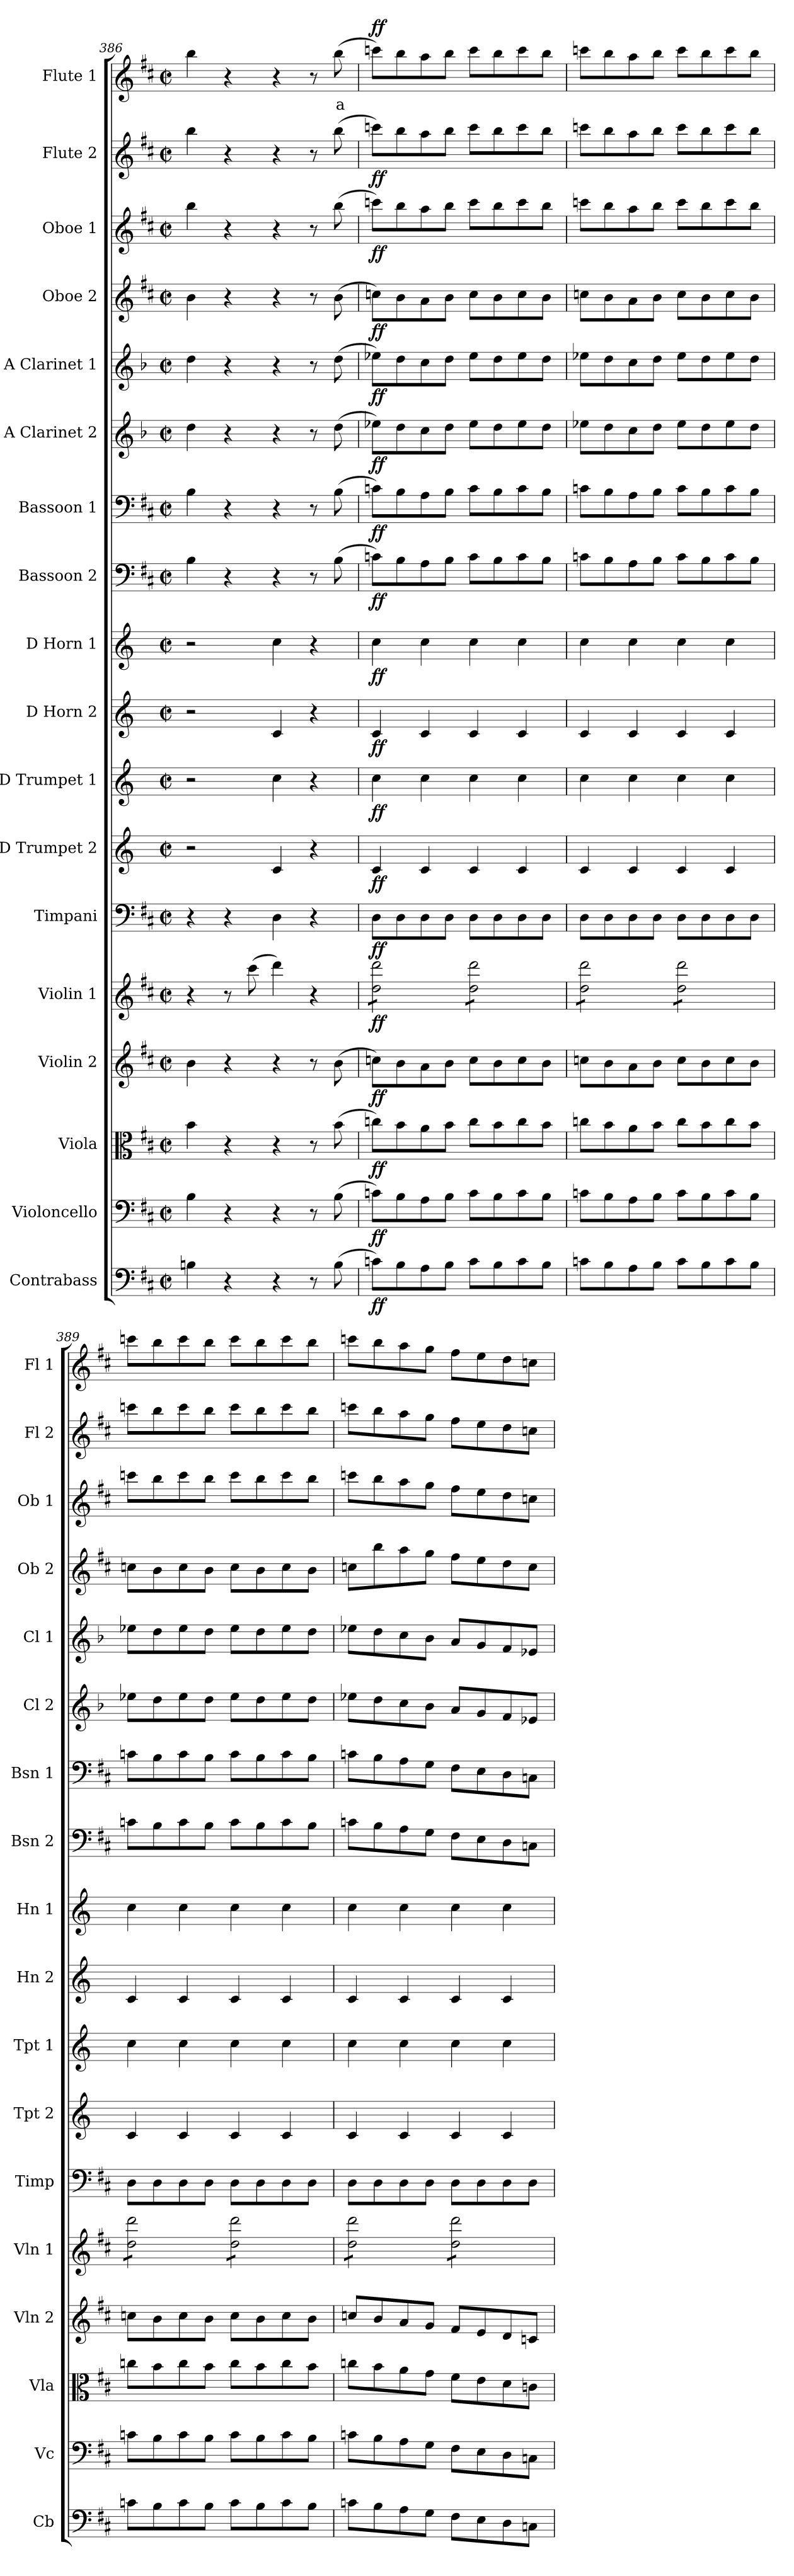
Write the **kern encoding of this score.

**kern	**dynam	**kern	**dynam	**kern	**dynam	**kern	**dynam	**kern	**dynam	**kern	**dynam	**kern	**dynam	**kern	**dynam	**kern	**dynam	**kern	**dynam	**kern	**dynam	**kern	**dynam	**kern	**dynam	**kern	**dynam	**kern	**dynam	**kern	**dynam	**kern	**dynam	**kern	**text	**dynam
*part18	*part18	*part17	*part17	*part16	*part16	*part15	*part15	*part14	*part14	*part13	*part13	*part12	*part12	*part11	*part11	*part10	*part10	*part9	*part9	*part8	*part8	*part7	*part7	*part6	*part6	*part5	*part5	*part4	*part4	*part3	*part3	*part2	*part2	*part1	*part1	*part1
*staff18	*staff18	*staff17	*staff17	*staff16	*staff16	*staff15	*staff15	*staff14	*staff14	*staff13	*staff13	*staff12	*staff12	*staff11	*staff11	*staff10	*staff10	*staff9	*staff9	*staff8	*staff8	*staff7	*staff7	*staff6	*staff6	*staff5	*staff5	*staff4	*staff4	*staff3	*staff3	*staff2	*staff2	*staff1	*staff1	*staff1
*I"Contrabass	*	*I"Violoncello	*	*I"Viola	*	*I"Violin 2	*	*I"Violin 1	*	*I"Timpani	*	*I"D Trumpet 2	*	*I"D Trumpet 1	*	*I"D Horn 2	*	*I"D Horn 1	*	*I"Bassoon 2	*	*I"Bassoon 1	*	*I"A Clarinet 2	*	*I"A Clarinet 1	*	*I"Oboe 2	*	*I"Oboe 1	*	*I"Flute 2	*	*I"Flute 1	*	*
*I'Cb	*	*I'Vc	*	*I'Vla	*	*I'Vln 2	*	*I'Vln 1	*	*I'Timp	*	*I'Tpt 2	*	*I'Tpt 1	*	*I'Hn 2	*	*I'Hn 1	*	*I'Bsn 2	*	*I'Bsn 1	*	*I'Cl 2	*	*I'Cl 1	*	*I'Ob 2	*	*I'Ob 1	*	*I'Fl 2	*	*I'Fl 1	*	*
*clefF4	*	*clefF4	*	*clefC3	*	*clefG2	*	*clefG2	*	*clefF4	*	*clefG2	*	*clefG2	*	*clefG2	*	*clefG2	*	*clefF4	*	*clefF4	*	*clefG2	*	*clefG2	*	*clefG2	*	*clefG2	*	*clefG2	*	*clefG2	*	*
*ITrd7c12	*	*	*	*	*	*	*	*	*	*	*	*ITrd-1c-2	*	*ITrd-1c-2	*	*ITrd6c10	*	*ITrd6c10	*	*	*	*	*	*ITrd2c3	*	*ITrd2c3	*	*	*	*	*	*	*	*	*	*
*k[f#c#]	*	*k[f#c#]	*	*k[f#c#]	*	*k[f#c#]	*	*k[f#c#]	*	*k[f#c#]	*	*k[f#c#]	*	*k[f#c#]	*	*k[f#c#]	*	*k[f#c#]	*	*k[f#c#]	*	*k[f#c#]	*	*k[f#c#]	*	*k[f#c#]	*	*k[f#c#]	*	*k[f#c#]	*	*k[f#c#]	*	*k[f#c#]	*	*
*M2/2	*	*M2/2	*	*M2/2	*	*M2/2	*	*M2/2	*	*M2/2	*	*M2/2	*	*M2/2	*	*M2/2	*	*M2/2	*	*M2/2	*	*M2/2	*	*M2/2	*	*M2/2	*	*M2/2	*	*M2/2	*	*M2/2	*	*M2/2	*	*
*met(c|)	*	*met(c|)	*	*met(c|)	*	*met(c|)	*	*met(c|)	*	*met(c|)	*	*met(c|)	*	*met(c|)	*	*met(c|)	*	*met(c|)	*	*met(c|)	*	*met(c|)	*	*met(c|)	*	*met(c|)	*	*met(c|)	*	*met(c|)	*	*met(c|)	*	*met(c|)	*	*
=386	=386	=386	=386	=386	=386	=386	=386	=386	=386	=386	=386	=386	=386	=386	=386	=386	=386	=386	=386	=386	=386	=386	=386	=386	=386	=386	=386	=386	=386	=386	=386	=386	=386	=386	=386	=386
4BBn\	.	4B\	.	4b\	.	4b\	.	4r	.	4r	.	2r	.	2r	.	2r	.	2r	.	4B\	.	4B\	.	4b\	.	4b\	.	4b\	.	4bb\	.	4bb\	.	4bb\	.	.
4r	.	4r	.	4r	.	4r	.	8r	.	4r	.	.	.	.	.	.	.	.	.	4r	.	4r	.	4r	.	4r	.	4r	.	4r	.	4r	.	4r	.	.
.	.	.	.	.	.	.	.	(8ccc#\	.	.	.	.	.	.	.	.	.	.	.	.	.	.	.	.	.	.	.	.	.	.	.	.	.	.	.	.
4r	.	4r	.	4r	.	4r	.	4ddd\)	.	4D\	.	4d/	.	4dd\	.	4D/	.	4d\	.	4r	.	4r	.	4r	.	4r	.	4r	.	4r	.	4r	.	4r	.	.
8r	.	8r	.	8r	.	8r	.	4r	.	4r	.	4r	.	4r	.	4r	.	4r	.	8r	.	8r	.	8r	.	8r	.	8r	.	8r	.	8r	.	8r	.	.
!	!	!	!	!	!	!	!	!	!	!	!	!	!	!	!	!	!	!	!	!	!	!	!	!	!	!	!	!	!	!	!	!	!	!	!LO:LY:b:color=#FF0000	!
(8BB\	.	(8B\	.	(8b\	.	(8b\	.	.	.	.	.	.	.	.	.	.	.	.	.	(8B\	.	(8B\	.	(8b\	.	(8b\	.	(8b\	.	(8bb\	.	(8bb\	.	(8bb\	a	.
=387	=387	=387	=387	=387	=387	=387	=387	=387	=387	=387	=387	=387	=387	=387	=387	=387	=387	=387	=387	=387	=387	=387	=387	=387	=387	=387	=387	=387	=387	=387	=387	=387	=387	=387	=387	=387
!	!LO:DY:b	!	!LO:DY:b	!	!LO:DY:b	!	!LO:DY:b	!	!LO:DY:b	!	!LO:DY:b	!	!LO:DY:b	!	!LO:DY:b	!	!LO:DY:b	!	!LO:DY:b	!	!LO:DY:b	!	!LO:DY:b	!	!LO:DY:b	!	!LO:DY:b	!	!LO:DY:b	!	!LO:DY:b	!	!LO:DY:b	!	!	!LO:DY:b
*	*	*	*	*	*	*	*	*tremolo	*	*	*	*	*	*	*	*	*	*	*	*	*	*	*	*	*	*	*	*	*	*	*	*	*	*	*	*
8Cn\L)	ff	8cn\L)	ff	8ccn\L)	ff	8ccn\L)	ff	8dd\ 8ddd\L	ff	8D\L	ff	4d/	ff	4dd\	ff	4D/	ff	4d\	ff	8cn\L)	ff	8cn\L)	ff	8ccn\L)	ff	8ccn\L)	ff	8ccn\L)	ff	8cccn\L)	ff	8cccn\L)	ff	8cccn\L)	.	ff
8BB\	.	8B\	.	8b\	.	8b\	.	8dd\ 8ddd\	.	8D\	.	.	.	.	.	.	.	.	.	8B\	.	8B\	.	8b\	.	8b\	.	8b\	.	8bb\	.	8bb\	.	8bb\	.	.
8AA\	.	8A\	.	8a\	.	8a\	.	8dd\ 8ddd\	.	8D\	.	4d/	.	4dd\	.	4D/	.	4d\	.	8A\	.	8A\	.	8a\	.	8a\	.	8a\	.	8aa\	.	8aa\	.	8aa\	.	.
8BB\J	.	8B\J	.	8b\J	.	8b\J	.	8dd\ 8ddd\J	.	8D\J	.	.	.	.	.	.	.	.	.	8B\J	.	8B\J	.	8b\J	.	8b\J	.	8b\J	.	8bb\J	.	8bb\J	.	8bb\J	.	.
8C\L	.	8c\L	.	8cc\L	.	8cc\L	.	8dd\ 8ddd\L	.	8D\L	.	4d/	.	4dd\	.	4D/	.	4d\	.	8c\L	.	8c\L	.	8cc\L	.	8cc\L	.	8cc\L	.	8ccc\L	.	8ccc\L	.	8ccc\L	.	.
8BB\	.	8B\	.	8b\	.	8b\	.	8dd\ 8ddd\	.	8D\	.	.	.	.	.	.	.	.	.	8B\	.	8B\	.	8b\	.	8b\	.	8b\	.	8bb\	.	8bb\	.	8bb\	.	.
8C\	.	8c\	.	8cc\	.	8cc\	.	8dd\ 8ddd\	.	8D\	.	4d/	.	4dd\	.	4D/	.	4d\	.	8c\	.	8c\	.	8cc\	.	8cc\	.	8cc\	.	8ccc\	.	8ccc\	.	8ccc\	.	.
8BB\J	.	8B\J	.	8b\J	.	8b\J	.	8dd\ 8ddd\J	.	8D\J	.	.	.	.	.	.	.	.	.	8B\J	.	8B\J	.	8b\J	.	8b\J	.	8b\J	.	8bb\J	.	8bb\J	.	8bb\J	.	.
=388	=388	=388	=388	=388	=388	=388	=388	=388	=388	=388	=388	=388	=388	=388	=388	=388	=388	=388	=388	=388	=388	=388	=388	=388	=388	=388	=388	=388	=388	=388	=388	=388	=388	=388	=388	=388
8Cn\L	.	8cn\L	.	8ccn\L	.	8ccn\L	.	8dd\ 8ddd\L	.	8D\L	.	4d/	.	4dd\	.	4D/	.	4d\	.	8cn\L	.	8cn\L	.	8ccn\L	.	8ccn\L	.	8ccn\L	.	8cccn\L	.	8cccn\L	.	8cccn\L	.	.
8BB\	.	8B\	.	8b\	.	8b\	.	8dd\ 8ddd\	.	8D\	.	.	.	.	.	.	.	.	.	8B\	.	8B\	.	8b\	.	8b\	.	8b\	.	8bb\	.	8bb\	.	8bb\	.	.
8AA\	.	8A\	.	8a\	.	8a\	.	8dd\ 8ddd\	.	8D\	.	4d/	.	4dd\	.	4D/	.	4d\	.	8A\	.	8A\	.	8a\	.	8a\	.	8a\	.	8aa\	.	8aa\	.	8aa\	.	.
8BB\J	.	8B\J	.	8b\J	.	8b\J	.	8dd\ 8ddd\J	.	8D\J	.	.	.	.	.	.	.	.	.	8B\J	.	8B\J	.	8b\J	.	8b\J	.	8b\J	.	8bb\J	.	8bb\J	.	8bb\J	.	.
8C\L	.	8c\L	.	8cc\L	.	8cc\L	.	8dd\ 8ddd\L	.	8D\L	.	4d/	.	4dd\	.	4D/	.	4d\	.	8c\L	.	8c\L	.	8cc\L	.	8cc\L	.	8cc\L	.	8ccc\L	.	8ccc\L	.	8ccc\L	.	.
8BB\	.	8B\	.	8b\	.	8b\	.	8dd\ 8ddd\	.	8D\	.	.	.	.	.	.	.	.	.	8B\	.	8B\	.	8b\	.	8b\	.	8b\	.	8bb\	.	8bb\	.	8bb\	.	.
8C\	.	8c\	.	8cc\	.	8cc\	.	8dd\ 8ddd\	.	8D\	.	4d/	.	4dd\	.	4D/	.	4d\	.	8c\	.	8c\	.	8cc\	.	8cc\	.	8cc\	.	8ccc\	.	8ccc\	.	8ccc\	.	.
8BB\J	.	8B\J	.	8b\J	.	8b\J	.	8dd\ 8ddd\J	.	8D\J	.	.	.	.	.	.	.	.	.	8B\J	.	8B\J	.	8b\J	.	8b\J	.	8b\J	.	8bb\J	.	8bb\J	.	8bb\J	.	.
!!LO:PB:g=z
=389	=389	=389	=389	=389	=389	=389	=389	=389	=389	=389	=389	=389	=389	=389	=389	=389	=389	=389	=389	=389	=389	=389	=389	=389	=389	=389	=389	=389	=389	=389	=389	=389	=389	=389	=389	=389
8Cn\L	.	8cn\L	.	8ccn\L	.	8ccn\L	.	8dd\ 8ddd\L	.	8D\L	.	4d/	.	4dd\	.	4D/	.	4d\	.	8cn\L	.	8cn\L	.	8ccn\L	.	8ccn\L	.	8ccn\L	.	8cccn\L	.	8cccn\L	.	8cccn\L	.	.
8BB\	.	8B\	.	8b\	.	8b\	.	8dd\ 8ddd\	.	8D\	.	.	.	.	.	.	.	.	.	8B\	.	8B\	.	8b\	.	8b\	.	8b\	.	8bb\	.	8bb\	.	8bb\	.	.
8C\	.	8c\	.	8cc\	.	8cc\	.	8dd\ 8ddd\	.	8D\	.	4d/	.	4dd\	.	4D/	.	4d\	.	8c\	.	8c\	.	8cc\	.	8cc\	.	8cc\	.	8ccc\	.	8ccc\	.	8ccc\	.	.
8BB\J	.	8B\J	.	8b\J	.	8b\J	.	8dd\ 8ddd\J	.	8D\J	.	.	.	.	.	.	.	.	.	8B\J	.	8B\J	.	8b\J	.	8b\J	.	8b\J	.	8bb\J	.	8bb\J	.	8bb\J	.	.
8C\L	.	8c\L	.	8cc\L	.	8cc\L	.	8dd\ 8ddd\L	.	8D\L	.	4d/	.	4dd\	.	4D/	.	4d\	.	8c\L	.	8c\L	.	8cc\L	.	8cc\L	.	8cc\L	.	8ccc\L	.	8ccc\L	.	8ccc\L	.	.
8BB\	.	8B\	.	8b\	.	8b\	.	8dd\ 8ddd\	.	8D\	.	.	.	.	.	.	.	.	.	8B\	.	8B\	.	8b\	.	8b\	.	8b\	.	8bb\	.	8bb\	.	8bb\	.	.
8C\	.	8c\	.	8cc\	.	8cc\	.	8dd\ 8ddd\	.	8D\	.	4d/	.	4dd\	.	4D/	.	4d\	.	8c\	.	8c\	.	8cc\	.	8cc\	.	8cc\	.	8ccc\	.	8ccc\	.	8ccc\	.	.
8BB\J	.	8B\J	.	8b\J	.	8b\J	.	8dd\ 8ddd\J	.	8D\J	.	.	.	.	.	.	.	.	.	8B\J	.	8B\J	.	8b\J	.	8b\J	.	8b\J	.	8bb\J	.	8bb\J	.	8bb\J	.	.
=390	=390	=390	=390	=390	=390	=390	=390	=390	=390	=390	=390	=390	=390	=390	=390	=390	=390	=390	=390	=390	=390	=390	=390	=390	=390	=390	=390	=390	=390	=390	=390	=390	=390	=390	=390	=390
8Cn\L	.	8cn\L	.	8ccn\L	.	8ccn/L	.	8dd\ 8ddd\L	.	8D\L	.	4d/	.	4dd\	.	4D/	.	4d\	.	8cn\L	.	8cn\L	.	8ccn\L	.	8ccn\L	.	8ccn\L	.	8cccn\L	.	8cccn\L	.	8cccn\L	.	.
8BB\	.	8B\	.	8b\	.	8b/	.	8dd\ 8ddd\	.	8D\	.	.	.	.	.	.	.	.	.	8B\	.	8B\	.	8b\	.	8b\	.	8bb\	.	8bb\	.	8bb\	.	8bb\	.	.
8AA\	.	8A\	.	8a\	.	8a/	.	8dd\ 8ddd\	.	8D\	.	4d/	.	4dd\	.	4D/	.	4d\	.	8A\	.	8A\	.	8a\	.	8a\	.	8aa\	.	8aa\	.	8aa\	.	8aa\	.	.
8GG\J	.	8G\J	.	8g\J	.	8g/J	.	8dd\ 8ddd\J	.	8D\J	.	.	.	.	.	.	.	.	.	8G\J	.	8G\J	.	8g\J	.	8g\J	.	8gg\J	.	8gg\J	.	8gg\J	.	8gg\J	.	.
8FF#\L	.	8F#\L	.	8f#\L	.	8f#/L	.	8dd\ 8ddd\L	.	8D\L	.	4d/	.	4dd\	.	4D/	.	4d\	.	8F#\L	.	8F#\L	.	8f#/L	.	8f#/L	.	8ff#\L	.	8ff#\L	.	8ff#\L	.	8ff#\L	.	.
8EE\	.	8E\	.	8e\	.	8e/	.	8dd\ 8ddd\	.	8D\	.	.	.	.	.	.	.	.	.	8E\	.	8E\	.	8e/	.	8e/	.	8ee\	.	8ee\	.	8ee\	.	8ee\	.	.
8DD\	.	8D\	.	8d\	.	8d/	.	8dd\ 8ddd\	.	8D\	.	4d/	.	4dd\	.	4D/	.	4d\	.	8D\	.	8D\	.	8d/	.	8d/	.	8dd\	.	8dd\	.	8dd\	.	8dd\	.	.
8CCn\J	.	8Cn\J	.	8cn\J	.	8cn/J	.	8dd\ 8ddd\J	.	8D\J	.	.	.	.	.	.	.	.	.	8Cn\J	.	8Cn\J	.	8cn/J	.	8cn/J	.	8cc\J	.	8ccn\J	.	8ccn\J	.	8ccn\J	.	.
*	*	*	*	*	*	*	*	*Xtremolo	*	*	*	*	*	*	*	*	*	*	*	*	*	*	*	*	*	*	*	*	*	*	*	*	*	*	*	*
=	=	=	=	=	=	=	=	=	=	=	=	=	=	=	=	=	=	=	=	=	=	=	=	=	=	=	=	=	=	=	=	=	=	=	=	=
*-	*-	*-	*-	*-	*-	*-	*-	*-	*-	*-	*-	*-	*-	*-	*-	*-	*-	*-	*-	*-	*-	*-	*-	*-	*-	*-	*-	*-	*-	*-	*-	*-	*-	*-	*-	*-
